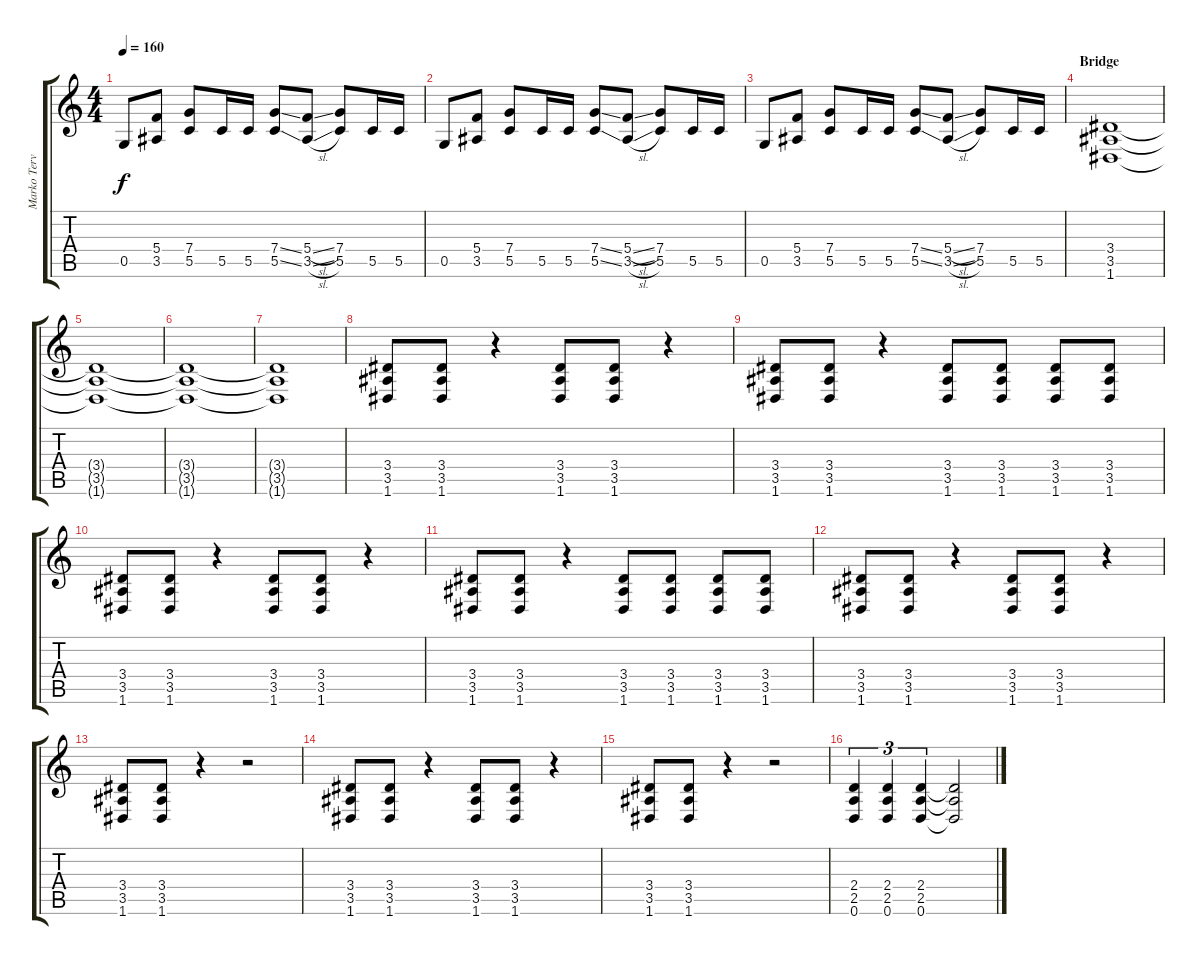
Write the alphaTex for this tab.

\track ("Marko Tervonen" "Marko Terv") {instrument distortionguitar}
\staff {score tabs}
\tuning (D4 A3 F3 C3 G2 D2) {hide}
\ts (4 4)
\tempo 160
\clef g2
\ks c
0.5.8{dy f} (5.4 3.5).8 (7.4 5.5).8 5.5.16 5.5.16 (7.4{ss} 5.5{ss}).8 (5.4{sl} 3.5{sl}).8 (7.4 5.5).8 5.5.16 5.5.16 |
0.5.8 (5.4 3.5).8 (7.4 5.5).8 5.5.16 5.5.16 (7.4{ss} 5.5{ss}).8 (5.4{sl} 3.5{sl}).8 (7.4 5.5).8 5.5.16 5.5.16 |
0.5.8 (5.4 3.5).8 (7.4 5.5).8 5.5.16 5.5.16 (7.4{ss} 5.5{ss}).8 (5.4{sl} 3.5{sl}).8 (7.4 5.5).8 5.5.16 5.5.16 |
\section ("" "Bridge")
(3.4 3.5 1.6).1 |
(3.4{t} 3.5{t} 1.6{t}).1 |
(3.4{t} 3.5{t} 1.6{t}).1 |
(3.4{t} 3.5{t} 1.6{t}).1 |
(3.4 3.5 1.6).8 (3.4 3.5 1.6).8 r.4 (3.4 3.5 1.6).8 (3.4 3.5 1.6).8 r.4 |
(3.4 3.5 1.6).8 (3.4 3.5 1.6).8 r.4 (3.4 3.5 1.6).8 (3.4 3.5 1.6).8 (3.4 3.5 1.6).8 (3.4 3.5 1.6).8 |
(3.4 3.5 1.6).8 (3.4 3.5 1.6).8 r.4 (3.4 3.5 1.6).8 (3.4 3.5 1.6).8 r.4 |
(3.4 3.5 1.6).8 (3.4 3.5 1.6).8 r.4 (3.4 3.5 1.6).8 (3.4 3.5 1.6).8 (3.4 3.5 1.6).8 (3.4 3.5 1.6).8 |
(3.4 3.5 1.6).8 (3.4 3.5 1.6).8 r.4 (3.4 3.5 1.6).8 (3.4 3.5 1.6).8 r.4 |
(3.4 3.5 1.6).8 (3.4 3.5 1.6).8 r.4 r.2 |
(3.4 3.5 1.6).8 (3.4 3.5 1.6).8 r.4 (3.4 3.5 1.6).8 (3.4 3.5 1.6).8 r.4 |
(3.4 3.5 1.6).8 (3.4 3.5 1.6).8 r.4 r.2 |
(2.4 2.5 0.6).4{tu (3 2)} (2.4 2.5 0.6).4{tu (3 2)} (2.4 2.5 0.6).4{tu (3 2)} (2.4{t} 2.5{t} 0.6{t}).2
